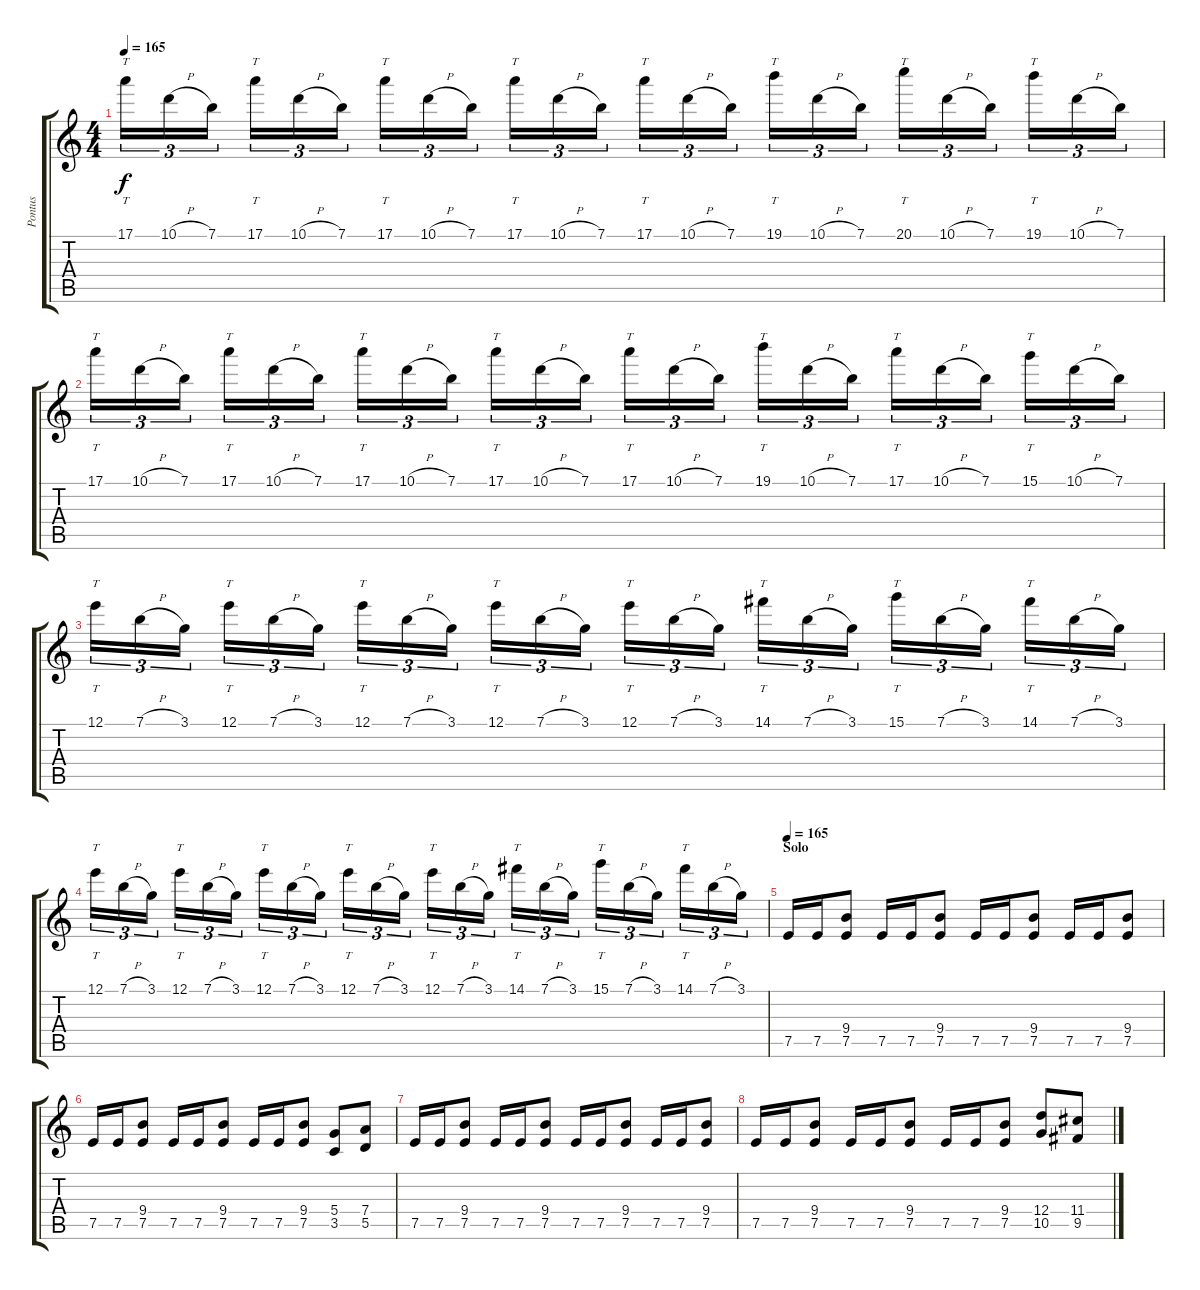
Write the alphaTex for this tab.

\track ("Pontus" "Pontus") {instrument distortionguitar}
\staff {score tabs}
\tuning (E4 B3 G3 D3 A2 E2) {hide}
\ts (4 4)
\tempo 165
\clef g2
\ks c
17.1.16{tt tu (3 2) dy f} 10.1{h}.16{tu (3 2)} 7.1.16{tu (3 2)} 17.1.16{tt tu (3 2)} 10.1{h}.16{tu (3 2)} 7.1.16{tu (3 2)} 17.1.16{tt tu (3 2)} 10.1{h}.16{tu (3 2)} 7.1.16{tu (3 2)} 17.1.16{tt tu (3 2)} 10.1{h}.16{tu (3 2)} 7.1.16{tu (3 2)} 17.1.16{tt tu (3 2)} 10.1{h}.16{tu (3 2)} 7.1.16{tu (3 2)} 19.1.16{tt tu (3 2)} 10.1{h}.16{tu (3 2)} 7.1.16{tu (3 2)} 20.1.16{tt tu (3 2)} 10.1{h}.16{tu (3 2)} 7.1.16{tu (3 2)} 19.1.16{tt tu (3 2)} 10.1{h}.16{tu (3 2)} 7.1.16{tu (3 2)} |
17.1.16{tt tu (3 2)} 10.1{h}.16{tu (3 2)} 7.1.16{tu (3 2)} 17.1.16{tt tu (3 2)} 10.1{h}.16{tu (3 2)} 7.1.16{tu (3 2)} 17.1.16{tt tu (3 2)} 10.1{h}.16{tu (3 2)} 7.1.16{tu (3 2)} 17.1.16{tt tu (3 2)} 10.1{h}.16{tu (3 2)} 7.1.16{tu (3 2)} 17.1.16{tt tu (3 2)} 10.1{h}.16{tu (3 2)} 7.1.16{tu (3 2)} 19.1.16{tt tu (3 2)} 10.1{h}.16{tu (3 2)} 7.1.16{tu (3 2)} 17.1.16{tt tu (3 2)} 10.1{h}.16{tu (3 2)} 7.1.16{tu (3 2)} 15.1.16{tt tu (3 2)} 10.1{h}.16{tu (3 2)} 7.1.16{tu (3 2)} |
12.1.16{tt tu (3 2)} 7.1{h}.16{tu (3 2)} 3.1.16{tu (3 2)} 12.1.16{tt tu (3 2)} 7.1{h}.16{tu (3 2)} 3.1.16{tu (3 2)} 12.1.16{tt tu (3 2)} 7.1{h}.16{tu (3 2)} 3.1.16{tu (3 2)} 12.1.16{tt tu (3 2)} 7.1{h}.16{tu (3 2)} 3.1.16{tu (3 2)} 12.1.16{tt tu (3 2)} 7.1{h}.16{tu (3 2)} 3.1.16{tu (3 2)} 14.1.16{tt tu (3 2)} 7.1{h}.16{tu (3 2)} 3.1.16{tu (3 2)} 15.1.16{tt tu (3 2)} 7.1{h}.16{tu (3 2)} 3.1.16{tu (3 2)} 14.1.16{tt tu (3 2)} 7.1{h}.16{tu (3 2)} 3.1.16{tu (3 2)} |
12.1.16{tt tu (3 2)} 7.1{h}.16{tu (3 2)} 3.1.16{tu (3 2)} 12.1.16{tt tu (3 2)} 7.1{h}.16{tu (3 2)} 3.1.16{tu (3 2)} 12.1.16{tt tu (3 2)} 7.1{h}.16{tu (3 2)} 3.1.16{tu (3 2)} 12.1.16{tt tu (3 2)} 7.1{h}.16{tu (3 2)} 3.1.16{tu (3 2)} 12.1.16{tt tu (3 2)} 7.1{h}.16{tu (3 2)} 3.1.16{tu (3 2)} 14.1.16{tt tu (3 2)} 7.1{h}.16{tu (3 2)} 3.1.16{tu (3 2)} 15.1.16{tt tu (3 2)} 7.1{h}.16{tu (3 2)} 3.1.16{tu (3 2)} 14.1.16{tt tu (3 2)} 7.1{h}.16{tu (3 2)} 3.1.16{tu (3 2)} |
\section ("" "Solo")
\tempo 165
7.5.16 7.5.16 (9.4 7.5).8 7.5.16 7.5.16 (9.4 7.5).8 7.5.16 7.5.16 (9.4 7.5).8 7.5.16 7.5.16 (9.4 7.5).8 |
7.5.16 7.5.16 (9.4 7.5).8 7.5.16 7.5.16 (9.4 7.5).8 7.5.16 7.5.16 (9.4 7.5).8 (5.4 3.5).8 (7.4 5.5).8 |
7.5.16 7.5.16 (9.4 7.5).8 7.5.16 7.5.16 (9.4 7.5).8 7.5.16 7.5.16 (9.4 7.5).8 7.5.16 7.5.16 (9.4 7.5).8 |
7.5.16 7.5.16 (9.4 7.5).8 7.5.16 7.5.16 (9.4 7.5).8 7.5.16 7.5.16 (9.4 7.5).8 (12.4 10.5).8 (11.4 9.5).8
